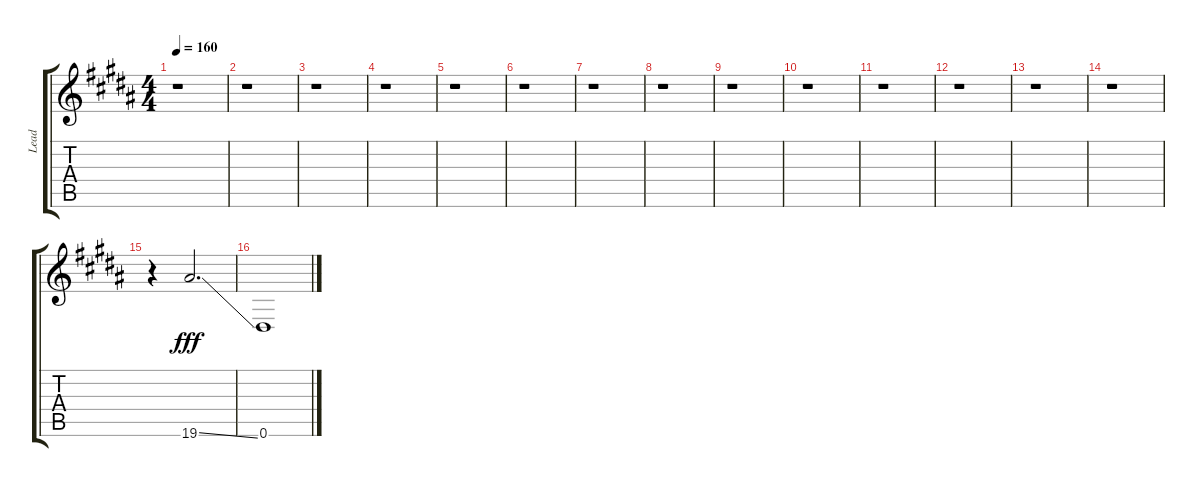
\track ("Lead" "Lead") {instrument distortionguitar}
\staff {score tabs}
\tuning (Eb4 Bb3 Gb3 Db3 Ab2 Eb2) {hide}
\ts (4 4)
\tempo 160
\clef g2
\ks g#minor
r.1{dy fff} |
r.1 |
r.1 |
\ks b
r.1 |
\ks g#minor
r.1 |
\ks b
r.1 |
\ks g#minor
r.1 |
r.1 |
r.1 |
\ks b
r.1 |
\ks g#minor
r.1 |
r.1 |
r.1 |
\ks b
r.1 |
\ks g#minor
r.4 19.6{ss}.2{d} |
0.6.1
